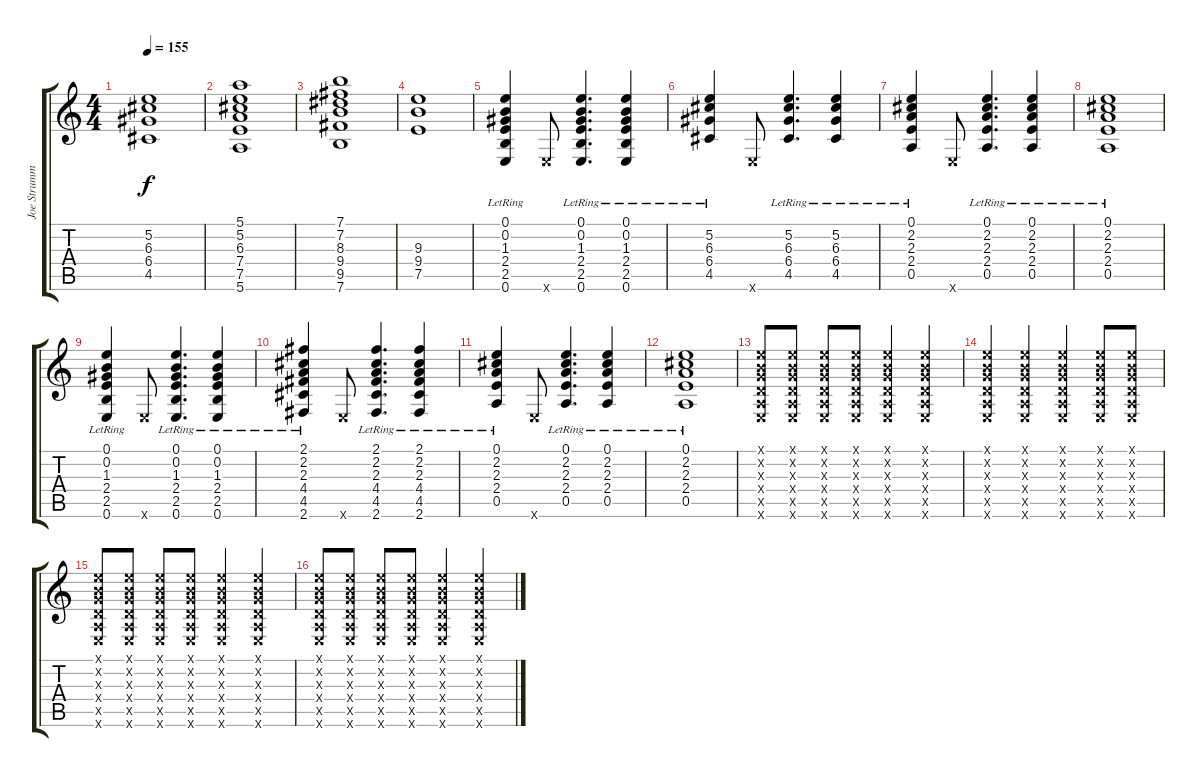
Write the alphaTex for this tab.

\track ("Joe Strummer - Rhythm Guitar" "Joe Strumm") {instrument distortionguitar}
\staff {score tabs}
\tuning (E4 B3 G3 D3 A2 E2) {hide}
\ts (4 4)
\tempo 155
\clef g2
\ks c
(5.2 6.3 6.4 4.5).1{dy f} |
(5.1 5.2 6.3 7.4 7.5 5.6).1 |
(7.1 7.2 8.3 9.4 9.5 7.6).1 |
(9.3 9.4 7.5).1 |
(0.1{lr} 0.2{lr} 1.3{lr} 2.4{lr} 2.5{lr} 0.6{lr}).4 0.6{x}.8 (0.1{lr} 0.2{lr} 1.3{lr} 2.4{lr} 2.5{lr} 0.6{lr}).4{d} (0.1{lr} 0.2{lr} 1.3{lr} 2.4{lr} 2.5{lr} 0.6{lr}).4 |
(5.2{lr} 6.3{lr} 6.4{lr} 4.5{lr}).4 0.6{x}.8 (5.2{lr} 6.3{lr} 6.4{lr} 4.5{lr}).4{d} (5.2{lr} 6.3{lr} 6.4{lr} 4.5{lr}).4 |
(0.1{lr} 2.2{lr} 2.3{lr} 2.4{lr} 0.5{lr}).4 0.6{x}.8 (0.1{lr} 2.2{lr} 2.3{lr} 2.4{lr} 0.5{lr}).4{d} (0.1{lr} 2.2{lr} 2.3{lr} 2.4{lr} 0.5{lr}).4 |
(0.1{lr} 2.2{lr} 2.3{lr} 2.4{lr} 0.5{lr}).1 |
(0.1{lr} 0.2{lr} 1.3{lr} 2.4{lr} 2.5{lr} 0.6{lr}).4 0.6{x}.8 (0.1{lr} 0.2{lr} 1.3{lr} 2.4{lr} 2.5{lr} 0.6{lr}).4{d} (0.1{lr} 0.2{lr} 1.3{lr} 2.4{lr} 2.5{lr} 0.6{lr}).4 |
(2.1{lr} 2.2{lr} 2.3{lr} 4.4{lr} 4.5{lr} 2.6{lr}).4 0.6{x}.8 (2.1{lr} 2.2{lr} 2.3{lr} 4.4{lr} 4.5{lr} 2.6{lr}).4{d} (2.1 2.2{lr} 2.3{lr} 4.4{lr} 4.5{lr} 2.6{lr}).4 |
(0.1{lr} 2.2{lr} 2.3{lr} 2.4{lr} 0.5{lr}).4 0.6{x}.8 (0.1{lr} 2.2{lr} 2.3{lr} 2.4{lr} 0.5{lr}).4{d} (0.1{lr} 2.2{lr} 2.3{lr} 2.4{lr} 0.5{lr}).4 |
(0.1{lr} 2.2{lr} 2.3{lr} 2.4{lr} 0.5{lr}).1 |
(0.1{x} 0.2{x} 0.3{x} 0.4{x} 0.5{x} 0.6{x}).8 (0.1{x} 0.2{x} 0.3{x} 0.4{x} 0.5{x} 0.6{x}).8 (0.1{x} 0.2{x} 0.3{x} 0.4{x} 0.5{x} 0.6{x}).8 (0.1{x} 0.2{x} 0.3{x} 0.4{x} 0.5{x} 0.6{x}).8 (0.1{x} 0.2{x} 0.3{x} 0.4{x} 0.5{x} 0.6{x}).4 (0.1{x} 0.2{x} 0.3{x} 0.4{x} 0.5{x} 0.6{x}).4 |
(0.1{x} 0.2{x} 0.3{x} 0.4{x} 0.5{x} 0.6{x}).4 (0.1{x} 0.2{x} 0.3{x} 0.4{x} 0.5{x} 0.6{x}).4 (0.1{x} 0.2{x} 0.3{x} 0.4{x} 0.5{x} 0.6{x}).4 (0.1{x} 0.2{x} 0.3{x} 0.4{x} 0.5{x} 0.6{x}).8 (0.1{x} 0.2{x} 0.3{x} 0.4{x} 0.5{x} 0.6{x}).8 |
(0.1{x} 0.2{x} 0.3{x} 0.4{x} 0.5{x} 0.6{x}).8 (0.1{x} 0.2{x} 0.3{x} 0.4{x} 0.5{x} 0.6{x}).8 (0.1{x} 0.2{x} 0.3{x} 0.4{x} 0.5{x} 0.6{x}).8 (0.1{x} 0.2{x} 0.3{x} 0.4{x} 0.5{x} 0.6{x}).8 (0.1{x} 0.2{x} 0.3{x} 0.4{x} 0.5{x} 0.6{x}).4 (0.1{x} 0.2{x} 0.3{x} 0.4{x} 0.5{x} 0.6{x}).4 |
(0.1{x} 0.2{x} 0.3{x} 0.4{x} 0.5{x} 0.6{x}).8 (0.1{x} 0.2{x} 0.3{x} 0.4{x} 0.5{x} 0.6{x}).8 (0.1{x} 0.2{x} 0.3{x} 0.4{x} 0.5{x} 0.6{x}).8 (0.1{x} 0.2{x} 0.3{x} 0.4{x} 0.5{x} 0.6{x}).8 (0.1{x} 0.2{x} 0.3{x} 0.4{x} 0.5{x} 0.6{x}).4 (0.1{x} 0.2{x} 0.3{x} 0.4{x} 0.5{x} 0.6{x}).4
